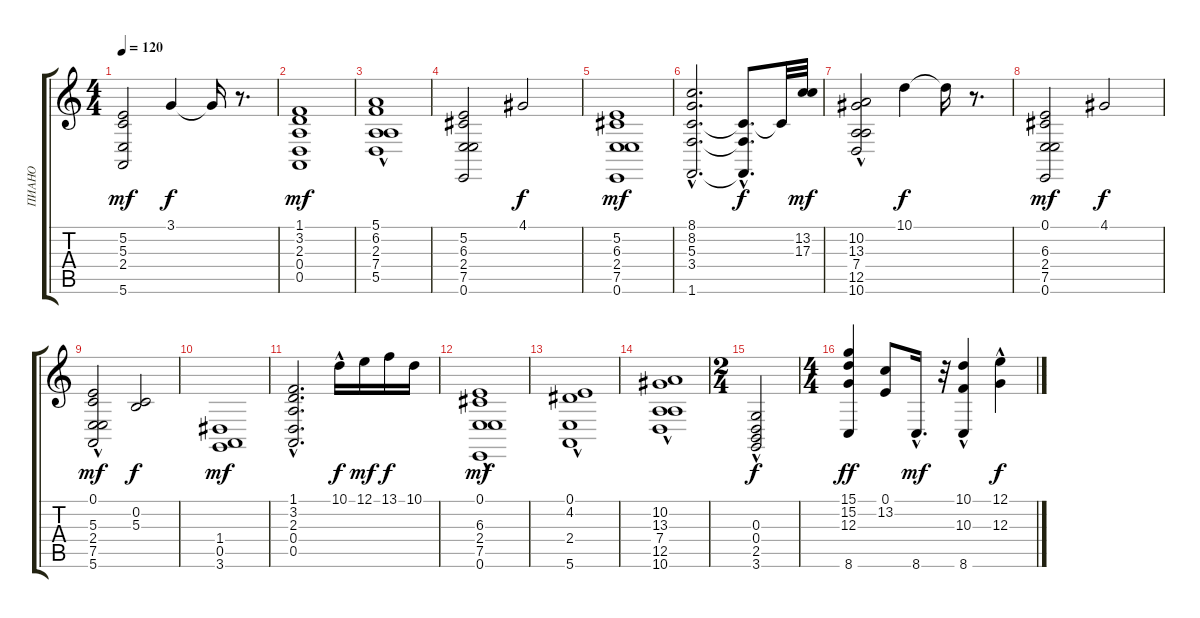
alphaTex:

\track ("ПИАНО" "ПИАНО") {instrument acousticgrandpiano}
\staff {score tabs}
\tuning (E4 B3 G3 D3 A2 E2) {hide}
\ts (4 4)
\tempo 120
\clef g2
\ks c
(5.2 5.3 2.4 5.6).2{dy mf} 3.1.4{dy f} 3.1{t}.16 r.8{d} |
(1.1 3.2 2.3 0.4 0.5).1{dy mf} |
(5.1 6.2{hac} 2.3 7.4 5.5).1 |
(5.2 6.3 2.4 7.5 0.6).2 4.1.2{dy f} |
(5.2 6.3 2.4 7.5 0.6).1{dy mf} |
(8.1{hac} 8.2 5.3{hac} 3.4{hac} 1.6{hac}).2{d} (5.3{hac t} 3.4{t} 1.6{t}).8{d dy f} 5.3{t}.32 (13.2 17.3).32{dy mf} |
(10.2{hac} 13.3 7.4 12.5 10.6{hac}).2 10.1.4{dy f} 10.1{t}.16 r.8{d} |
(0.1 6.3 2.4 7.5 0.6).2{dy mf} 4.1.2{dy f} |
(0.1 5.3{hac} 2.4{hac} 7.5{hac} 5.6{hac}).2{dy mf} (0.2 5.3).2{dy f} |
(1.4 0.5 3.6).1{dy mf} |
(1.1{hac} 3.2 2.3 0.4 0.5).2{d} 10.1{hac}.16{dy f} 12.1.16{dy mf} 13.1.16{dy f} 10.1.16 |
(0.1 6.3 2.4 7.5 0.6{hac}).1{dy mf} |
(0.1{hac} 4.2 2.4{hac} 5.6{hac}).1 |
(10.2{hac} 13.3 7.4{hac} 12.5{hac} 10.6{hac}).1 |
\ts (2 4)
(0.3{hac} 0.4 2.5 3.6).2{dy f} |
\ts (4 4)
(15.1 15.2 12.3 8.6).4{dy ff} (0.1 13.2).8 8.6{hac}.16{d dy mf} r.32 (10.1 10.3{hac} 8.6).4 (12.1{hac} 12.3).4{dy f}
